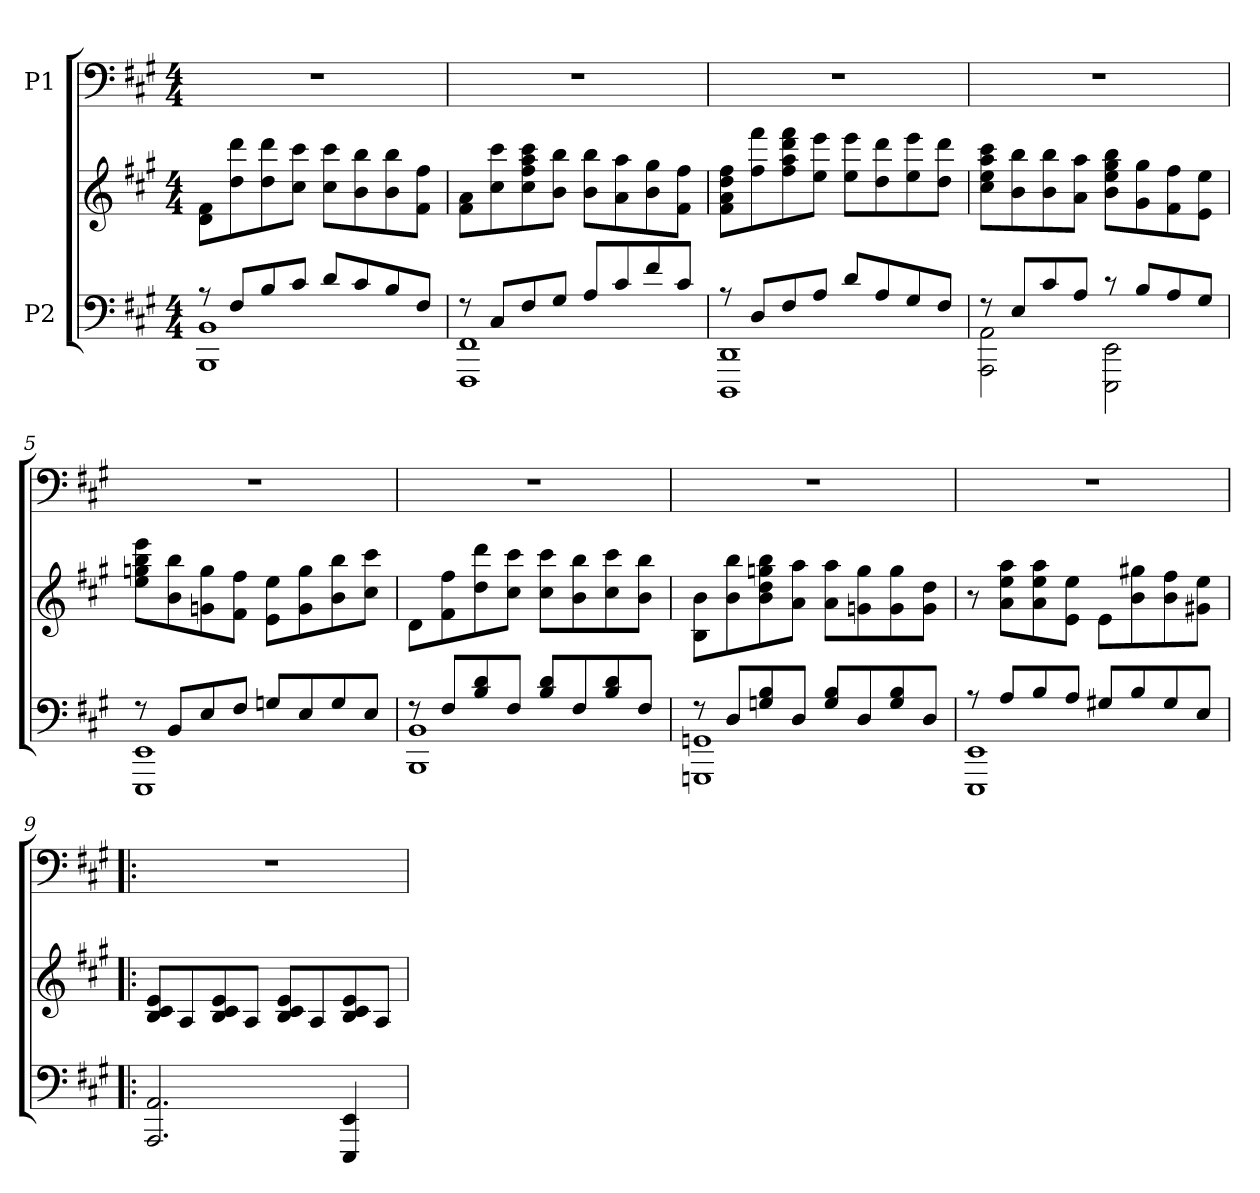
**kern	**kern	**kern
*part2	*part2	*part1
*staff3	*staff2	*staff1
*I"P2	*	*I"P1
!!LO:PB:g=z
*clefF4	*clefG2	*clefF4
*k[f#c#g#]	*k[f#c#g#]	*k[f#c#g#]
*A:	*A:	*A:
*M4/4	*M4/4	*M4/4
=1	=1	=1
*^	*	*
8r	1BBBi 1BBi	8di\ 8f#iL	1r
8F#i/L	.	8ddi\ 8dddi	.
8Bi/	.	8ddi\ 8dddi	.
8c#i/J	.	8cc#i\ 8ccc#iJ	.
8di/L	.	8cc#i\ 8ccc#iL	.
8c#i/	.	8bi\ 8bbi	.
8Bi/	.	8bi\ 8bbi	.
8F#i/J	.	8f#i\ 8ff#iJ	.
=2	=2	=2	=2
8r	1FFF#i 1FF#i	8f#i\ 8aiL	1r
8C#i/L	.	8cc#i\ 8ccc#i	.
8F#i/	.	8cc#i\ 8ff#i 8aai 8ccc#i	.
8G#i/J	.	8bi\ 8bbiJ	.
8Ai/L	.	8bi\ 8bbiL	.
8c#i/	.	8ai\ 8aai	.
8f#i/	.	8bi\ 8gg#i	.
8c#i/J	.	8f#i\ 8ff#iJ	.
=3	=3	=3	=3
8r	1DDDi 1DDi	8f#i\ 8ai 8ddi 8ff#iL	1r
8Di/L	.	8ff#i\ 8fff#i	.
8F#i/	.	8ff#i\ 8aai 8dddi 8fff#i	.
8Ai/J	.	8eei\ 8eeeiJ	.
8di/L	.	8eei\ 8eeeiL	.
8Ai/	.	8ddi\ 8dddi	.
8G#i/	.	8eei\ 8eeei	.
8F#i/J	.	8ddi\ 8dddiJ	.
=4	=4	=4	=4
8r	2AAAi\ 2AAi	8cc#i\ 8eei 8aai 8ccc#iL	1r
8Ei/L	.	8bi\ 8bbi	.
8c#i/	.	8bi\ 8bbi	.
8Ai/J	.	8ai\ 8aaiJ	.
8r	2EEEi\ 2EEi	8bi\ 8eei 8gg#i 8bbiL	.
8Bi/L	.	8g#i\ 8gg#i	.
8Ai/	.	8f#i\ 8ff#i	.
8G#i/J	.	8ei\ 8eeiJ	.
!!LO:LB:g=z
=5	=5	=5	=5
8r	1EEEi 1EEi	8eei\ 8ggni 8bbi 8eeeiL	1r
8BBi/L	.	8bi\ 8bbi	.
8Ei/	.	8gni\ 8ggi	.
8F#i/J	.	8f#i\ 8ff#iJ	.
8Gni/L	.	8ei\ 8eeiL	.
8Ei/	.	8gi\ 8ggi	.
8Gi/	.	8bi\ 8bbi	.
8Ei/J	.	8cc#i\ 8ccc#iJ	.
=6	=6	=6	=6
8r	1BBBi 1BBi	8di\L	1r
8F#i/L	.	8f#i\ 8ff#i	.
8Bi/ 8di	.	8ddi\ 8dddi	.
8F#i/J	.	8cc#i\ 8ccc#iJ	.
8Bi/ 8diL	.	8cc#i\ 8ccc#iL	.
8F#i/	.	8bi\ 8bbi	.
8Bi/ 8di	.	8cc#i\ 8ccc#i	.
8F#i/J	.	8bi\ 8bbiJ	.
=7	=7	=7	=7
8r	1GGGni 1GGni	8Bi\ 8biL	1r
8Di/L	.	8bi\ 8bbi	.
8Gni/ 8Bi	.	8bi\ 8ddi 8ggni 8bbi	.
8Di/J	.	8ai\ 8aaiJ	.
8Gi/ 8BiL	.	8ai\ 8aaiL	.
8Di/	.	8gni\ 8ggi	.
8Gi/ 8Bi	.	8gi\ 8ggi	.
8Di/J	.	8gi\ 8ddiJ	.
=8	=8	=8	=8
8r	1EEEi 1EEi	8r	1r
8Ai/L	.	8ai\ 8eei 8aaiL	.
8Bi/	.	8ai\ 8eei 8aai	.
8Ai/J	.	8ei\ 8eeiJ	.
8G#Xi/L	.	8ei\L	.
8Bi/	.	8bi\ 8gg#Xi	.
8G#i/	.	8bi\ 8ff#i	.
8Ei/J	.	8g#Xi\ 8eeiJ	.
*v	*v	*	*
!!LO:LB:g=z
=9!|:	=9!|:	=9!|:
2.AAAi/ 2.AAi	8Bi/ 8c#i 8eiL	1r
.	8Ai/	.
.	8Bi/ 8c#i 8ei	.
.	8Ai/J	.
.	8Bi/ 8c#i 8eiL	.
.	8Ai/	.
4EEEi/ 4EEi	8Bi/ 8c#i 8ei	.
.	8Ai/J	.
=	=	=
*-	*-	*-
